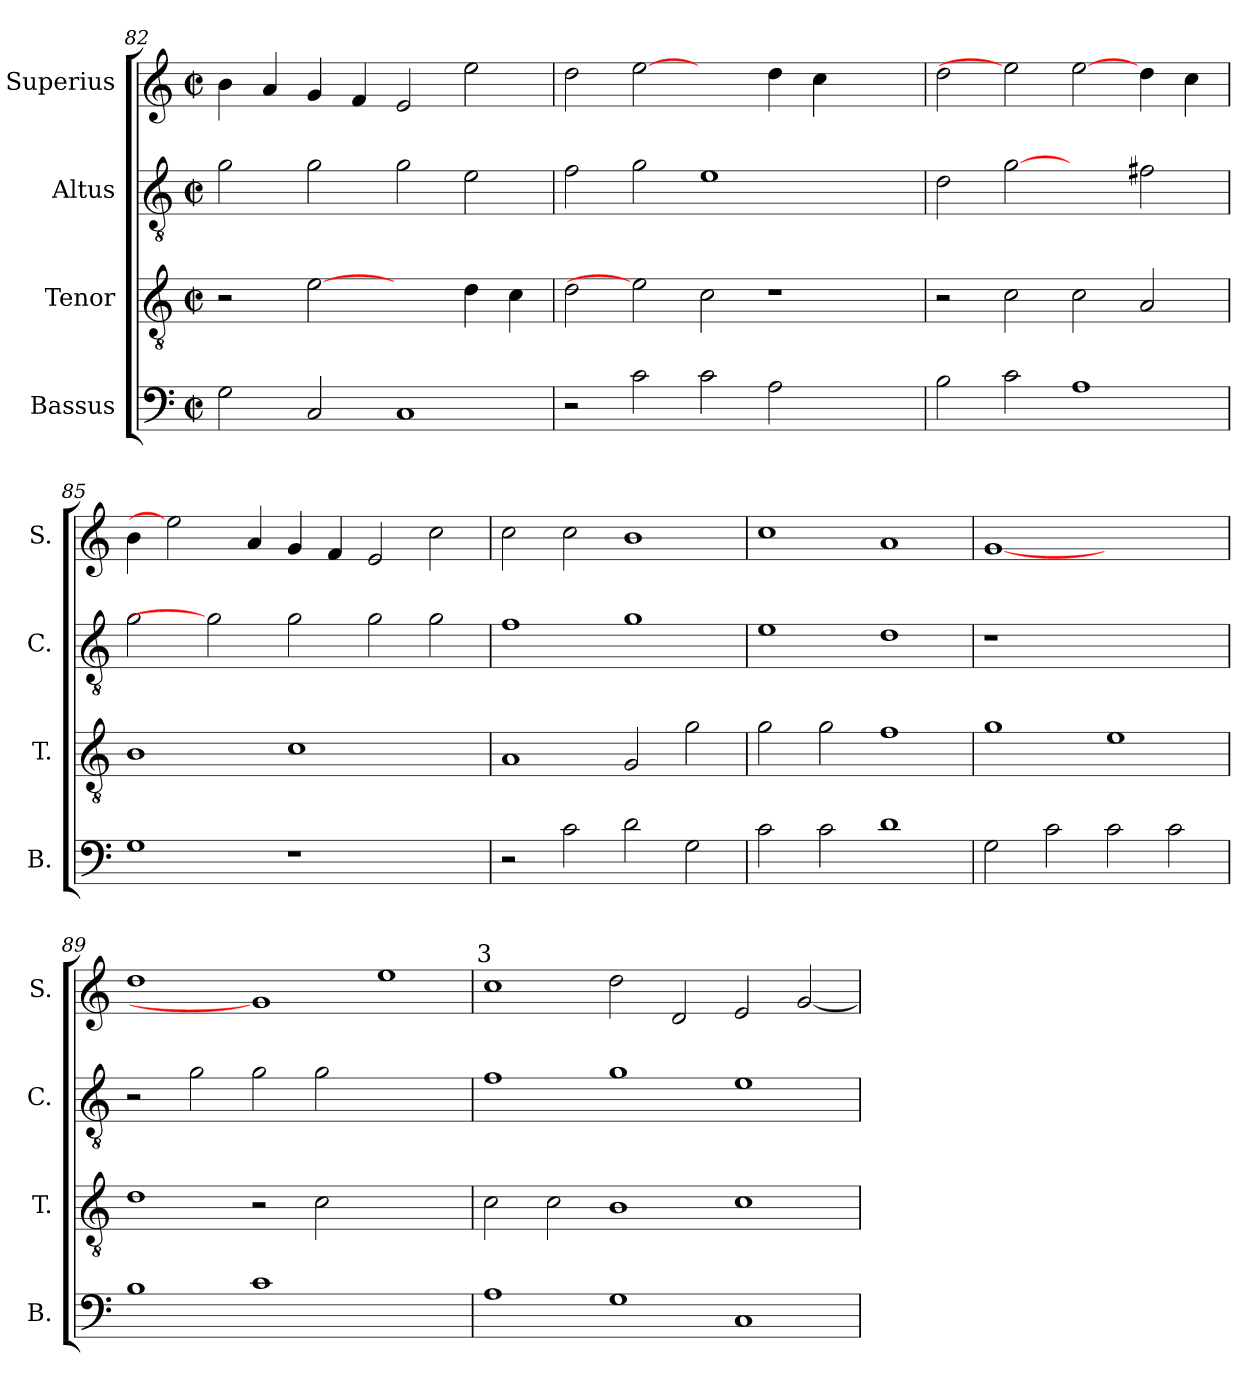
**kern	**kern	**kern	**kern
*part4	*part3	*part2	*part1
*staff4	*staff3	*staff2	*staff1
*I"Bassus	*I"Tenor	*I"Altus	*I"Superius
*I'B.	*I'T.	*I'C.	*I'S.
*clefF4	*clefGv2	*clefGv2	*clefG2
*	*ITrd7c12	*ITrd7c12	*
*k[]	*k[]	*k[]	*k[]
*C:	*C:	*C:	*C:
*M2/2	*M2/2	*M2/2	*M2/2
*met(c|)	*met(c|)	*met(c|)	*met(c|)
=82	=82	=82	=82
2Gi\	2r	2Gi\	4bi\
.	.	.	4ai/
2Ci/	[2Ei	2Gi\	4gi/
.	.	.	4fi/
1Ci	2ryy	2Gi\	2ei/
.	4Di\	2Ei\	2eei\
.	4Ci\	.	.
=83	=83	=83	=83
2r	2Di\	2Fi\	2ddi\
2ci\	2Ei]	2Gi\	[2eei
2ci\	2Ci\	1Ei	2ryy
2Ai\	1r	.	4ddi\
.	.	.	4cci\
2ryy	.	2ryy	2ryy
=84	=84	=84	=84
2Bi\	2r	2Di\	2ddi\
2ci\	2Ci\	[2Gi	2eei]
1Ai	2Ci\	2ryy	[2eei
.	2AAi/	2F#Xi\	4ddi\
.	.	.	4cci\
!!LO:PB:g=z
=85	=85	=85	=85
1Gi	1BBi	2Gi\	4bi\
.	.	.	2eei]
.	.	2Gi]	.
.	.	.	4ai/
1r	1Ci	2Gi\	4gi/
.	.	.	4fi/
.	.	2Gi\	2ei/
2ryy	2ryy	2Gi\	2cci\
=86	=86	=86	=86
2r	1AAi	1Fi	2cci\
2ci\	.	.	2cci\
2di\	2GGi/	1Gi	1bi
2Gi\	2Gi\	.	.
=87	=87	=87	=87
2ci\	2Gi\	1Ei	1cci
2ci\	2Gi\	.	.
1di	1Fi	1Di	1ai
=88	=88	=88	=88
!	!	!LO:N:vis=1	!
2Gi\	1Gi	1r	[1gi
2ci\	.	.	.
2ci\	1Ei	1ryy	1ryy
2ci\	.	.	.
!!LO:LB:g=z
=89	=89	=89	=89
1Bi	1Di	2r	1ddi
.	.	2Gi\	.
1ci	2r	2Gi\	1gi]
.	2Ci\	2Gi\	.
1ryy	1ryy	1ryy	1eei
=90	=90	=90	=90
!	!	!	!LO:TX:cj:t=3
1Ai	2Ci\	1Fi	1cci
.	2Ci\	.	.
1Gi	1BBi	1Gi	2ddi\
.	.	.	2di/
1Ci	1Ci	1Ei	2ei/
.	.	.	[<2gi/
=	=	=	=
*-	*-	*-	*-
